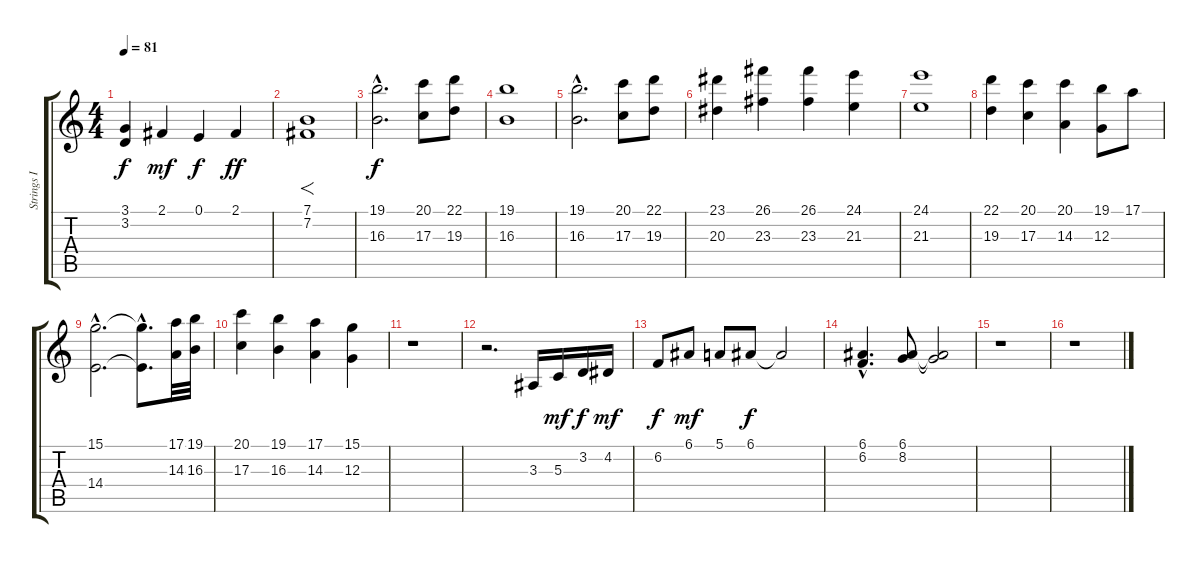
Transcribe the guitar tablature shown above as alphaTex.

\track ("Strings I" "Strings I") {instrument stringensemble1}
\staff {score tabs}
\tuning (E4 B3 G3 D3 A2 E2) {hide}
\ts (4 4)
\tempo 81
\clef g2
\ks c
(3.1 3.2).4{dy f} 2.1.4{dy mf} 0.1.4{dy f} 2.1.4{dy ff} |
(7.1 7.2).1{f} |
(19.1{hac} 16.3{hac}).2{d dy f} (20.1 17.3).8 (22.1 19.3).8 |
(19.1 16.3).1 |
(19.1{hac} 16.3{hac}).2{d} (20.1 17.3).8 (22.1 19.3).8 |
(23.1 20.3).4 (26.1 23.3).4 (26.1 23.3).4 (24.1 21.3).4 |
(24.1 21.3).1 |
(22.1 19.3).4 (20.1 17.3).4 (20.1 14.3).4 (19.1 12.3).8 17.1.8 |
(15.1{hac} 14.4{hac}).2{d} (15.1{hac t} 14.4{hac t}).8{d} (17.1 14.3).32 (19.1 16.3).32 |
(20.1 17.3).4 (19.1 16.3).4 (17.1 14.3).4 (15.1 12.3).4 |
r.1 |
r.2{d} 3.3.16 5.3.16{dy mf} 3.2.16{dy f} 4.2.16{dy mf} |
6.2.8{dy f} 6.1.8{dy mf} 5.1.8 6.1.8{dy f} 6.1{t}.2 |
(6.1{hac} 6.2{hac}).4{d} (6.1 8.2).8 (6.1{t} 8.2{t}).2 |
r.1 |
r.1
